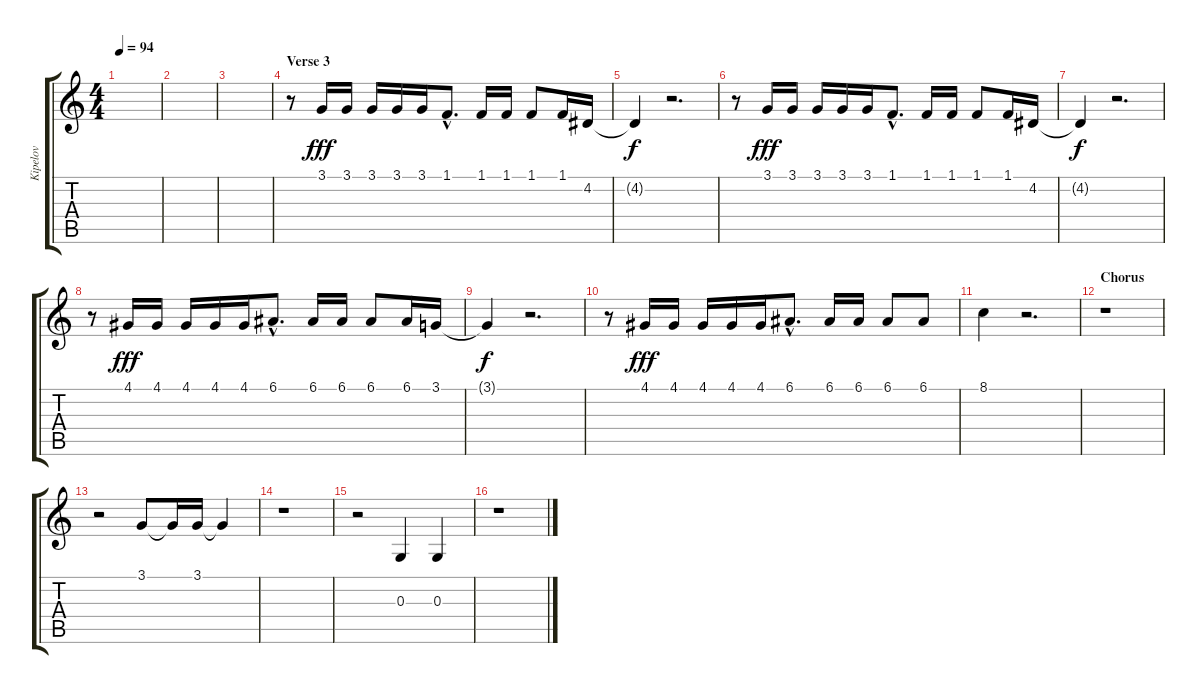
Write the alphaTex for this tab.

\track ("Kipelov" "Kipelov") {instrument tenorsax}
\staff {score tabs}
\tuning (E4 B3 G3 D3 A2 E2) {hide}
\ts (4 4)
\tempo 94
\clef g2
\ks c
|
|
|
\section ("" "Verse 3")
r.8 3.1.16{dy fff} 3.1.16 3.1.16 3.1.16 3.1.16 1.1{hac}.8{d} 1.1.16 1.1.16 1.1.8 1.1.16 4.2.16 |
4.2{t}.4{dy f} r.2{d} |
r.8 3.1.16{dy fff} 3.1.16 3.1.16 3.1.16 3.1.16 1.1{hac}.8{d} 1.1.16 1.1.16 1.1.8 1.1.16 4.2.16 |
4.2{t}.4{dy f} r.2{d} |
r.8 4.1.16{dy fff} 4.1.16 4.1.16 4.1.16 4.1.16 6.1{hac}.8{d} 6.1.16 6.1.16 6.1.8 6.1.16 3.1.16 |
3.1{t}.4{dy f} r.2{d} |
r.8 4.1.16{dy fff} 4.1.16 4.1.16 4.1.16 4.1.16 6.1{hac}.8{d} 6.1.16 6.1.16 6.1.8 6.1.8 |
8.1.4 r.2{d} |
\section ("" "Chorus")
r.1 |
r.2 3.1.8 3.1{t}.16 3.1.16 3.1{t}.4 |
r.1 |
r.2 0.3.4 0.3.4 |
r.1
